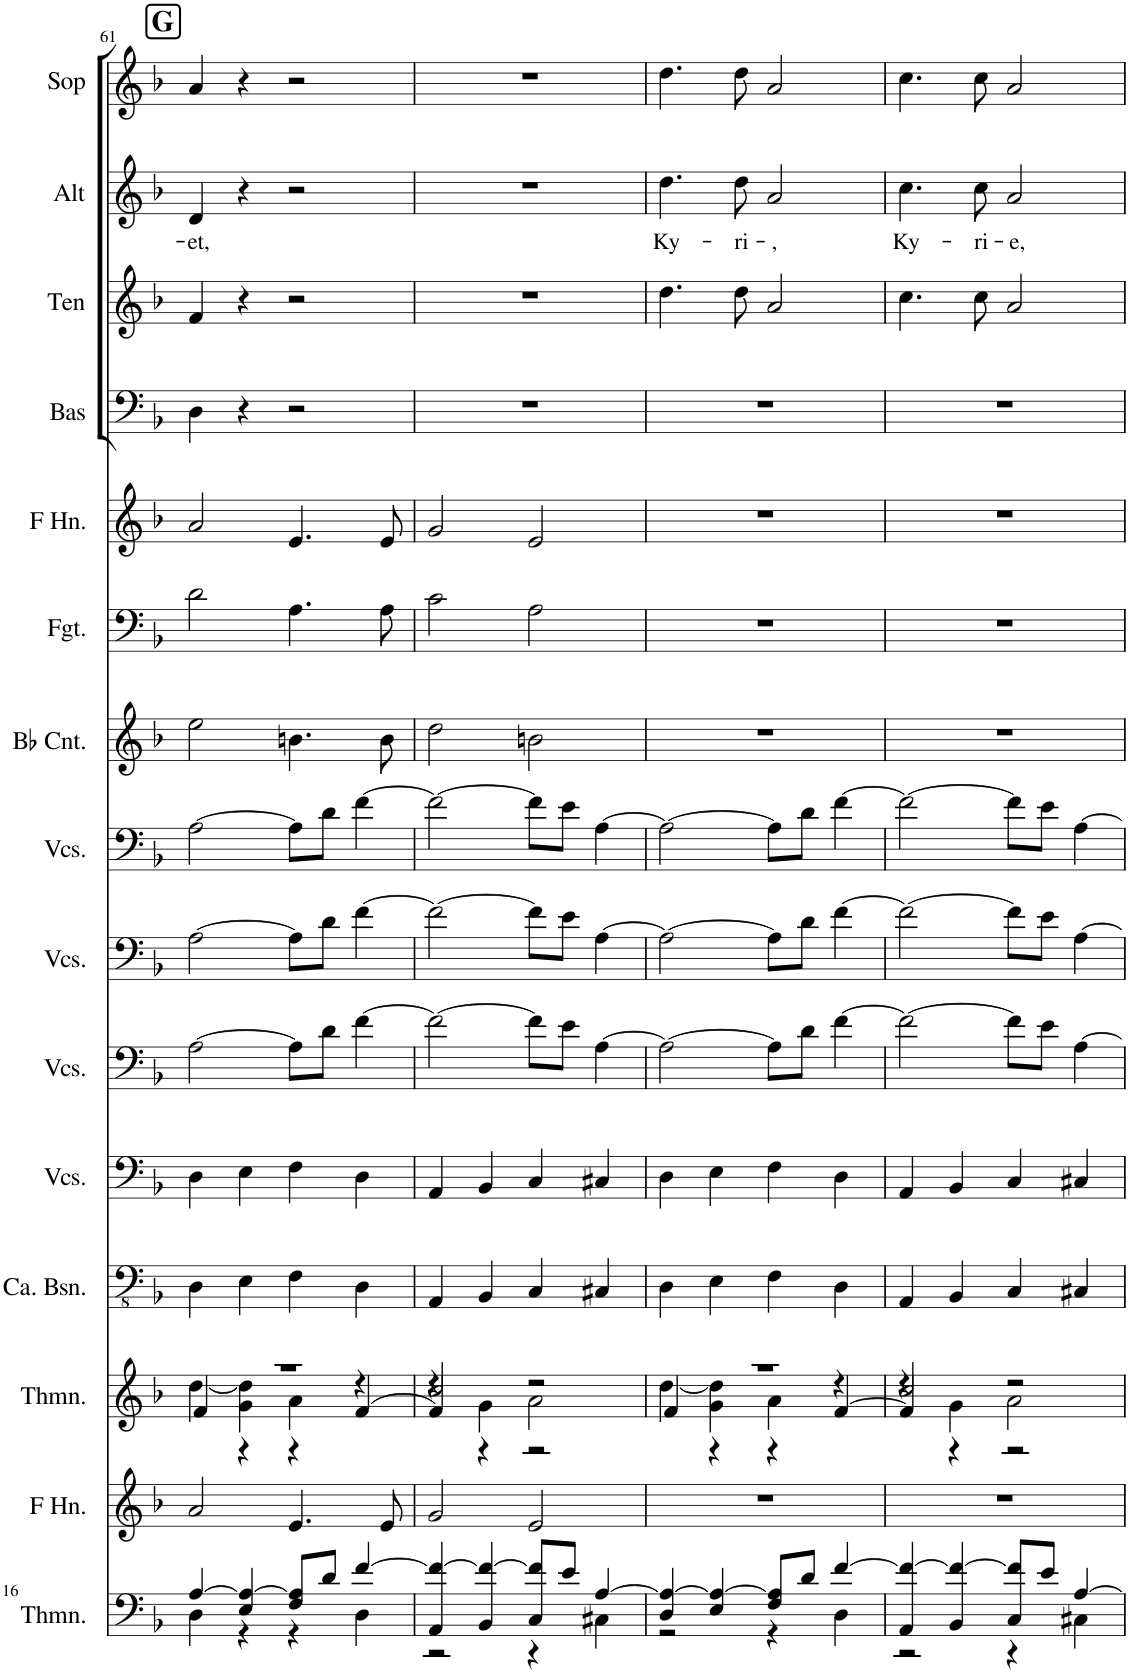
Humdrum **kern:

**kern	**kern	**kern	**kern	**kern	**kern	**kern	**kern	**kern	**kern	**kern	**kern	**kern	**kern	**text	**kern
*part15	*part14	*part13	*part12	*part11	*part10	*part9	*part8	*part7	*part6	*part5	*part4	*part3	*part2	*part2	*part1
*staff15	*staff14	*staff13	*staff12	*staff11	*staff10	*staff9	*staff8	*staff7	*staff6	*staff5	*staff4	*staff3	*staff2	*staff2	*staff1
*I"Theremin, Organ lh	*I"Hoorn in F, Horns 3,4 in F	*I"Theremin, Organ rh	*I"Contrabassen, Double Bass	*I"Violoncellos, Cello 2	*I"Violoncellos, Cello 1	*I"Violoncellos, Viola 2	*I"Violoncellos, Viola 1	*I"Cornet in Bb, Trumpet in F	*I"Fagot, Bassoon	*I"Hoorn in F, Horns 1,2 in F	*I"Bas	*I"Ten	*I"Alt	*	*I"Sop
*I'Thmn.	*I'F Hn.	*I'Thmn.	*I'Ca. Bsn.	*I'Vcs.	*I'Vcs.	*I'Vcs.	*I'Vcs.	*	*I'Fgt.	*I'F Hn.	*I'Bas	*I'Ten	*I'Alt	*	*I'Sop
!!LO:PB:g=z
*clefF4	*clefG2	*clefG2	*clefFv4	*clefF4	*clefF4	*clefF4	*clefF4	*clefG2	*clefF4	*clefG2	*clefF4	*clefG2	*clefG2	*	*clefG2
*	*Trd4c7	*	*	*	*	*	*	*Trd1c2	*	*Trd4c7	*	*Trd1c2	*Trd1c2	*	*
*k[b-]	*k[b-]	*k[b-]	*k[b-]	*k[b-]	*k[b-]	*k[b-]	*k[b-]	*k[b-]	*k[b-]	*k[b-]	*k[b-]	*k[b-]	*k[b-]	*	*k[b-]
*M4/4	*M4/4	*M4/4	*M4/4	*M4/4	*M4/4	*M4/4	*M4/4	*M4/4	*M4/4	*M4/4	*M4/4	*M4/4	*M4/4	*	*M4/4
*met(c)	*met(c)	*met(c)	*met(c)	*met(c)	*met(c)	*met(c)	*met(c)	*met(c)	*met(c)	*met(c)	*met(c)	*met(c)	*met(c)	*	*met(c)
!!LO:REH:place=s1:a:B:cj:fs=14:t=G
=61	=61	=61	=61	=61	=61	=61	=61	=61	=61	=61	=61	=61	=61	=61	=61
*^	*	*^	*	*	*	*	*	*	*	*	*	*	*	*	*
*	*	*	*	*^	*	*	*	*	*	*	*	*	*	*	*	*	*
!	!	!	!	!	!	!	!	!	!	!	!	!	!	!	!	!	!LO:LY:b	!
[4A/	4D\	2a/	1r	[4dd\	4f/	4DD\	4D\	[2A\	[2A\	[2A\	2ee\	2d\	2a/	4D\	4f/	4d/	-et,	4a/
4E/ 4A/_	4r	.	.	4g\ 4dd\]	4r	4EE\	4E\	.	.	.	.	.	.	4r	4r	4r	.	4r
8F/ 8A/]L	4r	4.e/	.	4a\	4r	4FF\	4F\	8A\L]	8A\L]	8A\L]	4.bn\	4.A\	4.e/	2r	2r	2r	.	2r
8d/J	.	.	.	.	.	.	.	8d\J	8d\J	8d\J	.	.	.	.	.	.	.	.
[4f/	4D\	.	.	4r	[4f/	4DD\	4D\	[4f\	[4f\	[4f\	.	.	.	.	.	.	.	.
.	.	8e/	.	.	.	.	.	.	.	.	8b\	8A\	8e/	.	.	.	.	.
=62	=62	=62	=62	=62	=62	=62	=62	=62	=62	=62	=62	=62	=62	=62	=62	=62	=62	=62
4AA/ 4f/_	2r	2g/	2cc/	4r	4f/]	4AAA/	4AA/	2f\_	2f\_	2f\_	2dd\	2c\	2g/	1r	1r	1r	.	1r
4BB-/ 4f/_	.	.	.	4g\	4r	4BBB-/	4BB-/	.	.	.	.	.	.	.	.	.	.	.
8C/ 8f/]L	4r	2e/	2r	2a\	2r	4CC/	4C/	8f\L]	8f\L]	8f\L]	2bn\	2A\	2e/	.	.	.	.	.
8e/J	.	.	.	.	.	.	.	8e\J	8e\J	8e\J	.	.	.	.	.	.	.	.
[4A/	4C#X\	.	.	.	.	4CC#X/	4C#X/	[4A\	[4A\	[4A\	.	.	.	.	.	.	.	.
=63	=63	=63	=63	=63	=63	=63	=63	=63	=63	=63	=63	=63	=63	=63	=63	=63	=63	=63
!	!	!	!	!	!	!	!	!	!	!	!	!	!	!	!	!	!LO:LY:b	!
4D/ 4A/_	2r	1r	1r	[4dd\	4f/	4DD\	4D\	2A\_	2A\_	2A\_	1r	1r	1r	1r	4.dd\	4.dd\	Ky-	4.dd\
4E/ 4A/_	.	.	.	4g\ 4dd\]	4r	4EE\	4E\	.	.	.	.	.	.	.	.	.	.	.
!	!	!	!	!	!	!	!	!	!	!	!	!	!	!	!	!	!LO:LY:b	!
.	.	.	.	.	.	.	.	.	.	.	.	.	.	.	8dd\	8dd\	-ri-	8dd\
!	!	!	!	!	!	!	!	!	!	!	!	!	!	!	!	!	!LO:LY:b	!
8F/ 8A/]L	4r	.	.	4a\	4r	4FF\	4F\	8A\L]	8A\L]	8A\L]	.	.	.	.	2a/	2a/	-,	2a/
8d/J	.	.	.	.	.	.	.	8d\J	8d\J	8d\J	.	.	.	.	.	.	.	.
[4f/	4D\	.	.	4r	[4f/	4DD\	4D\	[4f\	[4f\	[4f\	.	.	.	.	.	.	.	.
=64	=64	=64	=64	=64	=64	=64	=64	=64	=64	=64	=64	=64	=64	=64	=64	=64	=64	=64
!	!	!	!	!	!	!	!	!	!	!	!	!	!	!	!	!	!LO:LY:b	!
4AA/ 4f/_	2r	1r	2cc/	4r	4f/]	4AAA/	4AA/	2f\_	2f\_	2f\_	1r	1r	1r	1r	4.cc\	4.cc\	Ky-	4.cc\
4BB-/ 4f/_	.	.	.	4g\	4r	4BBB-/	4BB-/	.	.	.	.	.	.	.	.	.	.	.
!	!	!	!	!	!	!	!	!	!	!	!	!	!	!	!	!	!LO:LY:b	!
.	.	.	.	.	.	.	.	.	.	.	.	.	.	.	8cc\	8cc\	-ri-	8cc\
!	!	!	!	!	!	!	!	!	!	!	!	!	!	!	!	!	!LO:LY:b	!
8C/ 8f/]L	4r	.	2r	2a\	2r	4CC/	4C/	8f\L]	8f\L]	8f\L]	.	.	.	.	2a/	2a/	-e,	2a/
8e/J	.	.	.	.	.	.	.	8e\J	8e\J	8e\J	.	.	.	.	.	.	.	.
[4A/	4C#X\	.	.	.	.	4CC#X/	4C#X/	[4A\	[4A\	[4A\	.	.	.	.	.	.	.	.
*v	*v	*	*v	*v	*v	*	*	*	*	*	*	*	*	*	*	*	*	*
=	=	=	=	=	=	=	=	=	=	=	=	=	=	=	=
*-	*-	*-	*-	*-	*-	*-	*-	*-	*-	*-	*-	*-	*-	*-	*-
